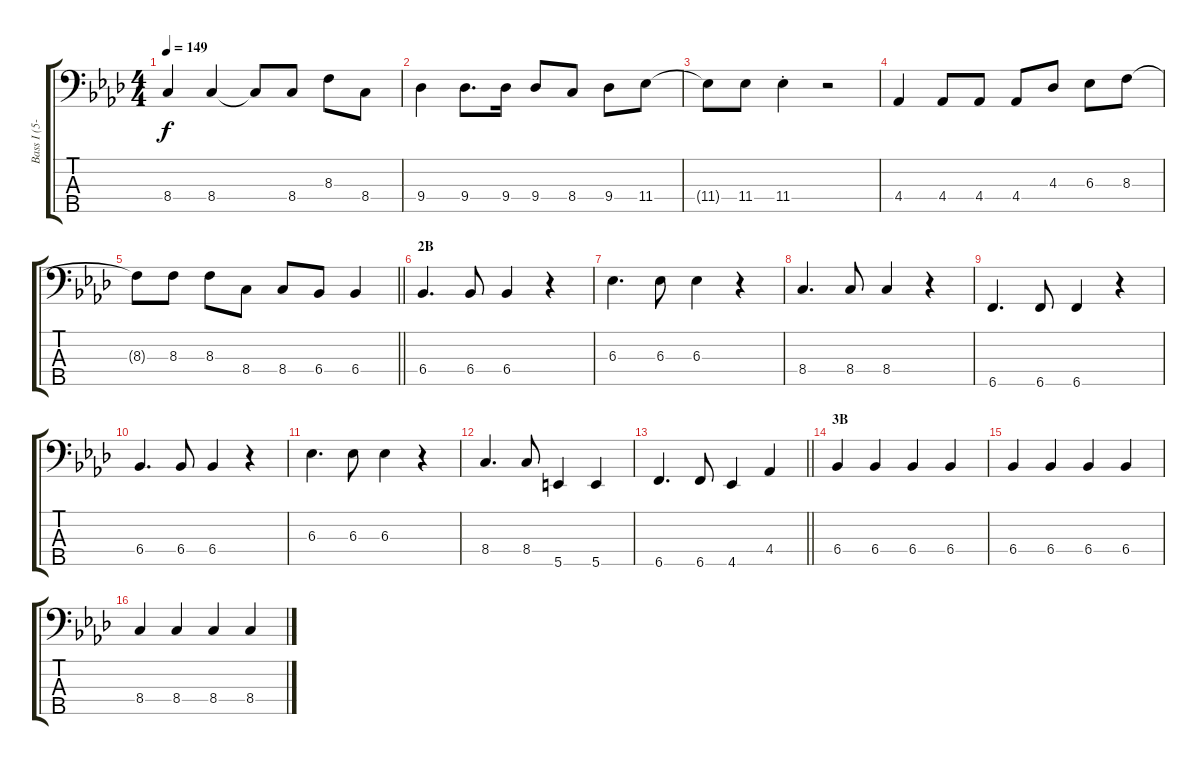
\track ("Bass I (5-Strings)" "Bass I (5-") {instrument electricbassfinger}
\staff {score tabs}
\tuning (G2 D2 A1 E1 B0) {hide}
\ts (4 4)
\tempo 149
\clef f4
\ks ab
8.4.4{dy f} 8.4.4 8.4{t}.8 8.4.8 8.3.8 8.4.8 |
9.4.4 9.4.8{d} 9.4.16 9.4.8 8.4.8 9.4.8 11.4.8 |
11.4{t}.8 11.4.8 11.4{st}.4 r.2 |
4.4.4 4.4.8 4.4.8 4.4.8 4.3.8 6.3.8 8.3.8 |
\barLineRight lightlight
8.3{t}.8 8.3.8 8.3.8 8.4.8 8.4.8 6.4.8 6.4.4 |
\section ("" "2B")
6.4.4{d} 6.4.8 6.4.4 r.4 |
6.3.4{d} 6.3.8 6.3.4 r.4 |
8.4.4{d} 8.4.8 8.4.4 r.4 |
6.5.4{d} 6.5.8 6.5.4 r.4 |
6.4.4{d} 6.4.8 6.4.4 r.4 |
6.3.4{d} 6.3.8 6.3.4 r.4 |
8.4.4{d} 8.4.8 5.5.4 5.5.4 |
\barLineRight lightlight
6.5.4{d} 6.5.8 4.5.4 4.4.4 |
\section ("" "3B")
6.4.4 6.4.4 6.4.4 6.4.4 |
6.4.4 6.4.4 6.4.4 6.4.4 |
8.4.4 8.4.4 8.4.4 8.4.4
